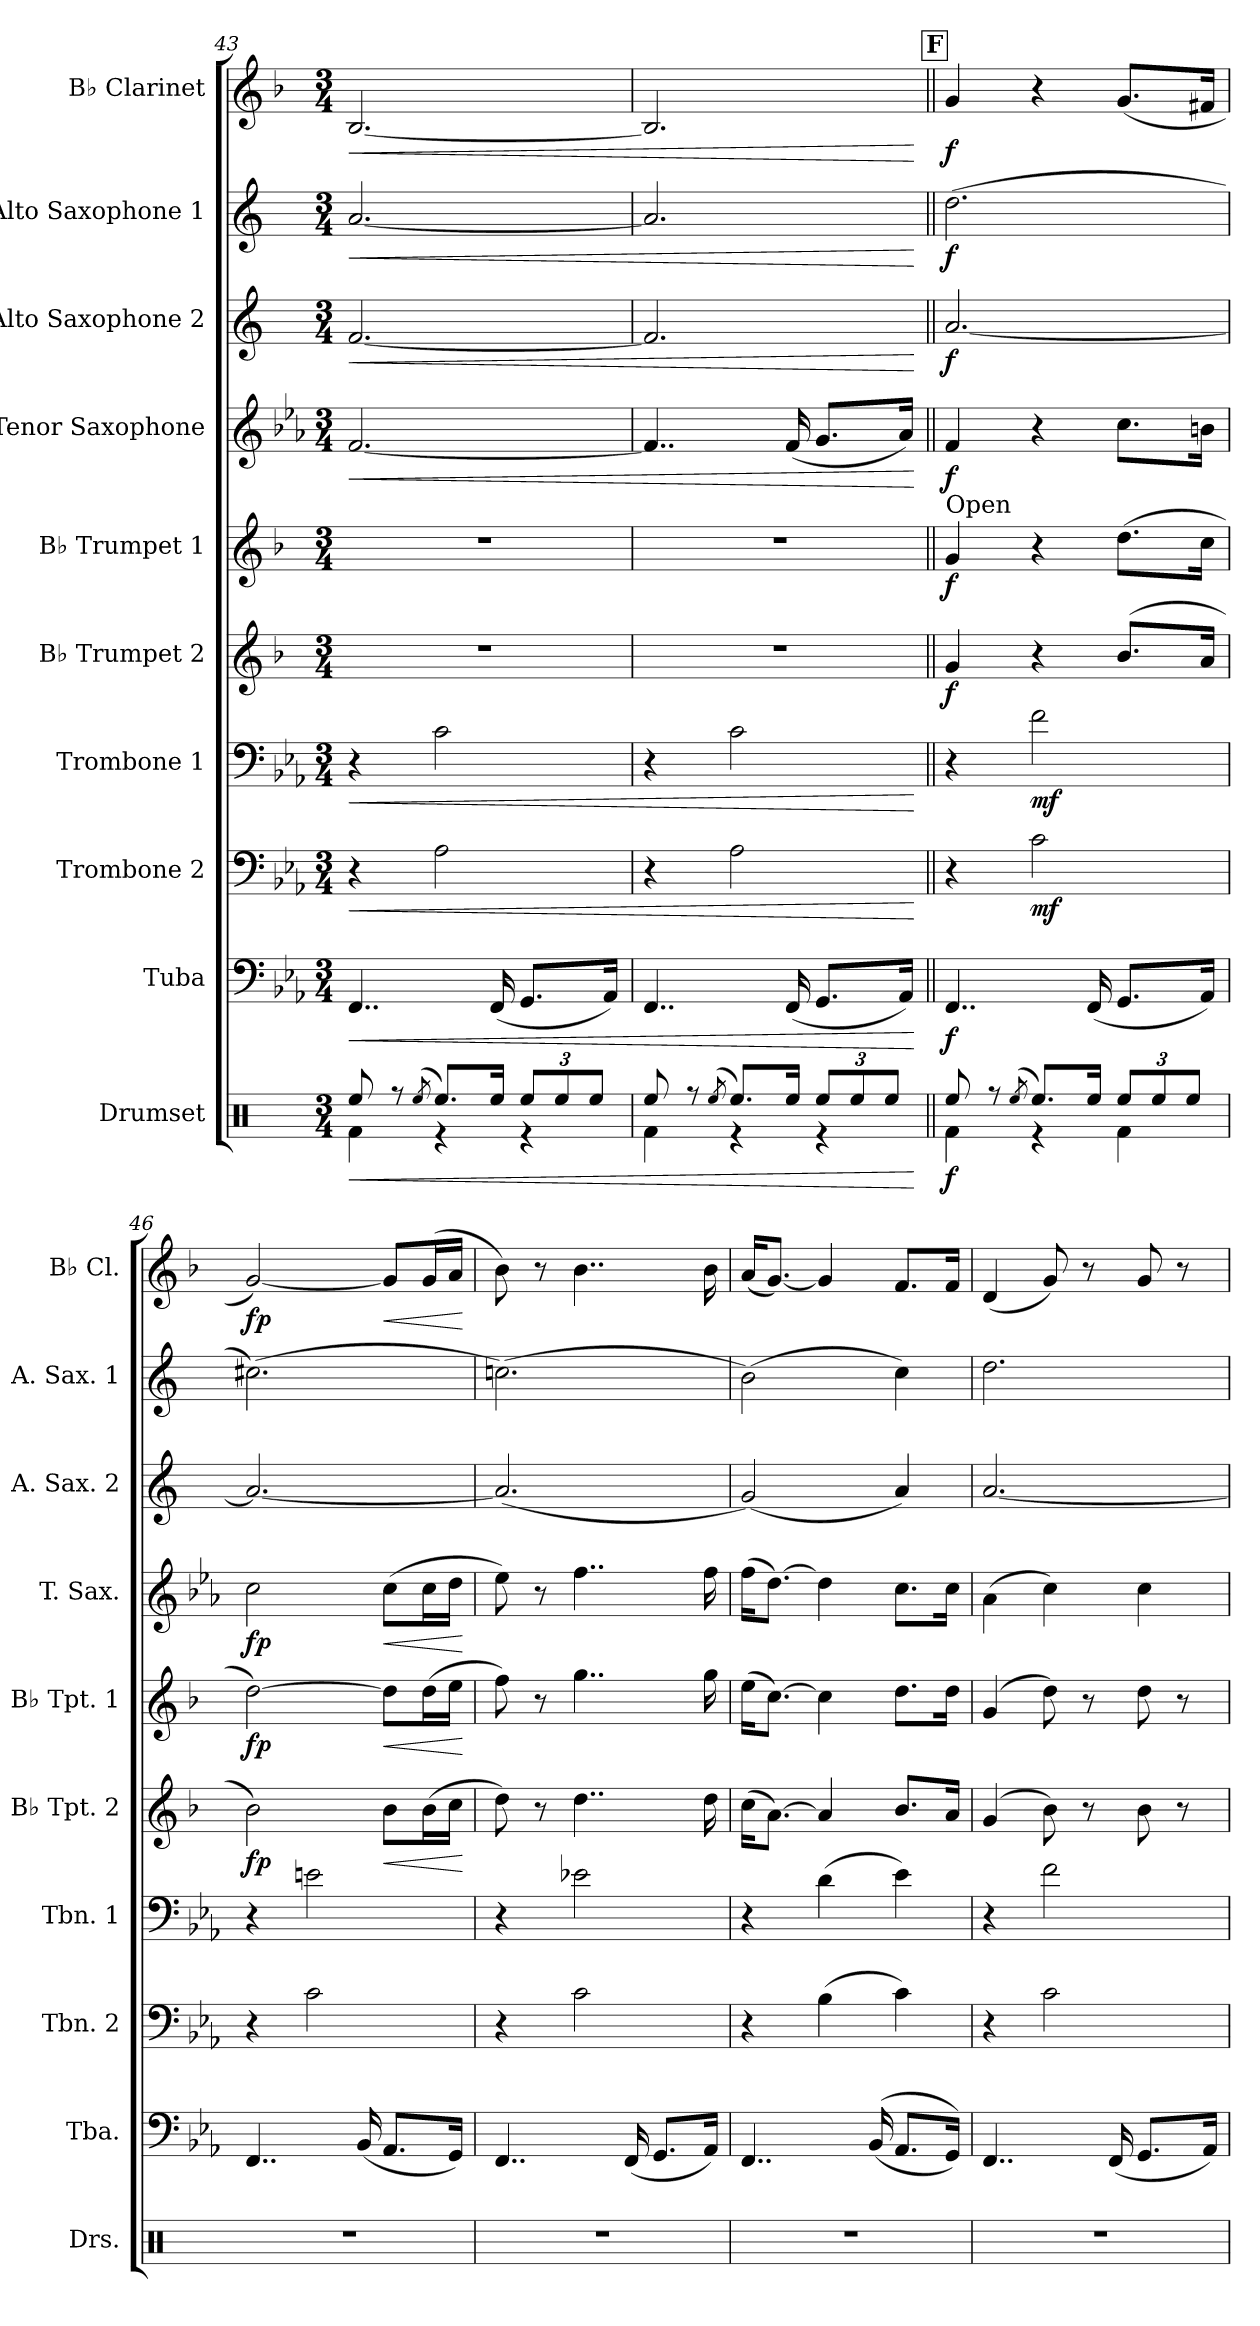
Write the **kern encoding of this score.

**kern	**dynam	**kern	**dynam	**kern	**dynam	**kern	**dynam	**kern	**dynam	**kern	**dynam	**kern	**dynam	**kern	**dynam	**kern	**dynam	**kern	**dynam
*part10	*part10	*part9	*part9	*part8	*part8	*part7	*part7	*part6	*part6	*part5	*part5	*part4	*part4	*part3	*part3	*part2	*part2	*part1	*part1
*staff10	*staff10	*staff9	*staff9	*staff8	*staff8	*staff7	*staff7	*staff6	*staff6	*staff5	*staff5	*staff4	*staff4	*staff3	*staff3	*staff2	*staff2	*staff1	*staff1
*I"Drumset	*	*I"Tuba	*	*I"Trombone 2	*	*I"Trombone 1	*	*I"B♭ Trumpet 2	*	*I"B♭ Trumpet 1	*	*I"Tenor Saxophone	*	*I"Alto Saxophone 2	*	*I"Alto Saxophone 1	*	*I"B♭ Clarinet	*
*I'Drs.	*	*I'Tba.	*	*I'Tbn. 2	*	*I'Tbn. 1	*	*I'B♭ Tpt. 2	*	*I'B♭ Tpt. 1	*	*I'T. Sax.	*	*I'A. Sax. 2	*	*I'A. Sax. 1	*	*I'B♭ Cl.	*
!!LO:PB:g=z
*clefX	*	*clefF4	*	*clefF4	*	*clefF4	*	*clefG2	*	*clefG2	*	*clefG2	*	*clefG2	*	*clefG2	*	*clefG2	*
*	*	*	*	*	*	*	*	*ITrd1c2	*	*ITrd1c2	*	*ITrd8c14	*	*ITrd5c9	*	*ITrd5c9	*	*ITrd1c2	*
*k[]	*	*k[b-e-a-]	*	*k[b-e-a-]	*	*k[b-e-a-]	*	*k[b-e-a-]	*	*k[b-e-a-]	*	*k[b-e-a-]	*	*k[b-e-a-]	*	*k[b-e-a-]	*	*k[b-e-a-]	*
*M3/4	*	*M3/4	*	*M3/4	*	*M3/4	*	*M3/4	*	*M3/4	*	*M3/4	*	*M3/4	*	*M3/4	*	*M3/4	*
=43	=43	=43	=43	=43	=43	=43	=43	=43	=43	=43	=43	=43	=43	=43	=43	=43	=43	=43	=43
!	!LO:HP:b	!	!LO:HP:b	!	!LO:HP:b	!	!LO:HP:b	!	!	!	!	!	!LO:HP:b	!	!LO:HP:b	!	!LO:HP:b	!	!LO:HP:b
*^	*	*	*	*	*	*	*	*	*	*	*	*	*	*	*	*	*	*	*
8Ree/	4Rf\	<	4..FF/	<	4r	<	4r	<	2.r	.	2.r	.	[2.F/	<	[2.A-/	<	[2.c/	<	[2.A-/	<
8r	.	.	.	.	.	.	.	.	.	.	.	.	.	.	.	.	.	.	.	.
(8qRee/	.	.	.	.	.	.	.	.	.	.	.	.	.	.	.	.	.	.	.	.
8.Ree/L)	4r	.	.	.	2A-\	.	2c\	.	.	.	.	.	.	.	.	.	.	.	.	.
16Ree/Jk	.	.	(16FF/	.	.	.	.	.	.	.	.	.	.	.	.	.	.	.	.	.
*Xbrackettup	*	*	*	*	*	*	*	*	*	*	*	*	*	*	*	*	*	*	*	*
12Ree/L	4r	.	8.GG/L	.	.	.	.	.	.	.	.	.	.	.	.	.	.	.	.	.
12Ree/	.	.	.	.	.	.	.	.	.	.	.	.	.	.	.	.	.	.	.	.
12Ree/J	.	.	.	.	.	.	.	.	.	.	.	.	.	.	.	.	.	.	.	.
.	.	.	16AA-/Jk)	.	.	.	.	.	.	.	.	.	.	.	.	.	.	.	.	.
=44	=44	=44	=44	=44	=44	=44	=44	=44	=44	=44	=44	=44	=44	=44	=44	=44	=44	=44	=44	=44
8Ree/	4Rf\	.	4..FF/	.	4r	.	4r	.	2.r	.	2.r	.	4..F/]	.	2.A-/]	.	2.c/]	.	2.A-/]	.
8r	.	.	.	.	.	.	.	.	.	.	.	.	.	.	.	.	.	.	.	.
(8qRee/	.	.	.	.	.	.	.	.	.	.	.	.	.	.	.	.	.	.	.	.
8.Ree/L)	4r	.	.	.	2A-\	.	2c\	.	.	.	.	.	.	.	.	.	.	.	.	.
16Ree/Jk	.	.	(16FF/	.	.	.	.	.	.	.	.	.	(16F/	.	.	.	.	.	.	.
12Ree/L	4r	.	8.GG/L	.	.	.	.	.	.	.	.	.	8.G/L	.	.	.	.	.	.	.
12Ree/	.	.	.	.	.	.	.	.	.	.	.	.	.	.	.	.	.	.	.	.
12Ree/J	.	.	.	.	.	.	.	.	.	.	.	.	.	.	.	.	.	.	.	.
.	.	.	16AA-/Jk)	.	.	.	.	.	.	.	.	.	16A-/Jk)	.	.	.	.	.	.	.
*v	*v	*	*	*	*	*	*	*	*	*	*	*	*	*	*	*	*	*	*	*
.	[	.	[	.	[	.	[	.	.	.	.	.	[	.	[	.	[	.	[
!!LO:REH:place=s1:a:B:fs=14:t=F
=45||	=45||	=45||	=45||	=45||	=45||	=45||	=45||	=45||	=45||	=45||	=45||	=45||	=45||	=45||	=45||	=45||	=45||	=45||	=45||
*^	*	*	*	*	*	*	*	*	*	*	*	*	*	*	*	*	*	*	*
!	!	!	!	!	!	!	!	!	!	!	!LO:TX:a:t=Open	!	!	!	!	!	!	!	!	!
!	!	!LO:DY:b	!	!LO:DY:b	!	!	!	!	!	!LO:DY:b	!	!LO:DY:b	!	!LO:DY:b	!	!LO:DY:b	!	!LO:DY:b	!	!LO:DY:b
8Ree/	4Rf\	f	4..FF/	f	4r	.	4r	.	4f/	f	4f/	f	4F/	f	[2.c/	f	(2.f\	f	4f/	f
8r	.	.	.	.	.	.	.	.	.	.	.	.	.	.	.	.	.	.	.	.
(8qRee/	.	.	.	.	.	.	.	.	.	.	.	.	.	.	.	.	.	.	.	.
!	!	!	!	!	!	!LO:DY:b	!	!LO:DY:b	!	!	!	!	!	!	!	!	!	!	!	!
8.Ree/L)	4r	.	.	.	2c\	mf	2f\	mf	4r	.	4r	.	4r	.	.	.	.	.	4r	.
16Ree/Jk	.	.	(16FF/	.	.	.	.	.	.	.	.	.	.	.	.	.	.	.	.	.
12Ree/L	4Rf\	.	8.GG/L	.	.	.	.	.	(8.a-/L	.	(8.cc\L	.	8.c\L	.	.	.	.	.	(8.f/L	.
12Ree/	.	.	.	.	.	.	.	.	.	.	.	.	.	.	.	.	.	.	.	.
12Ree/J	.	.	.	.	.	.	.	.	.	.	.	.	.	.	.	.	.	.	.	.
.	.	.	16AA-/Jk)	.	.	.	.	.	16g/Jk	.	16b-\Jk	.	16Bn\Jk	.	.	.	.	.	16en/Jk	.
*v	*v	*	*	*	*	*	*	*	*	*	*	*	*	*	*	*	*	*	*	*
=46	=46	=46	=46	=46	=46	=46	=46	=46	=46	=46	=46	=46	=46	=46	=46	=46	=46	=46	=46
!	!	!	!	!	!	!	!	!	!LO:DY:b	!	!LO:DY:b	!	!LO:DY:b	!	!	!	!	!	!LO:DY:b
2.r	.	4..FF/	.	4r	.	4r	.	2a-\)	fp	[2cc\)	fp	2c\	fp	2.c/_	.	(2.en\)	.	[2f/)	fp
.	.	.	.	2c\	.	2en\	.	.	.	.	.	.	.	.	.	.	.	.	.
.	.	(16BB-/	.	.	.	.	.	.	.	.	.	.	.	.	.	.	.	.	.
!	!	!	!	!	!	!	!	!	!LO:HP:b	!	!LO:HP:b	!	!LO:HP:b	!	!	!	!	!	!LO:HP:b
.	.	8.AA-/L	.	.	.	.	.	8a-\L	<	8cc\L]	<	(8c\L	<	.	.	.	.	8f/L]	<
.	.	.	.	.	.	.	.	(16a-\L	.	(16cc\L	.	16c\L	.	.	.	.	.	(16f/L	.
.	.	16GG/Jk)	.	.	.	.	.	16b-\JJ	.	16dd\JJ	.	16d\JJ	.	.	.	.	.	16g/JJ	.
.	.	.	.	.	.	.	.	.	[	.	[	.	[	.	.	.	.	.	[
!!LO:PB:g=z
=47	=47	=47	=47	=47	=47	=47	=47	=47	=47	=47	=47	=47	=47	=47	=47	=47	=47	=47	=47
2.r	.	4..FF/	.	4r	.	4r	.	8cc\)	.	8ee-\)	.	8e-\)	.	(2.c/]	.	(2.e-X\)	.	8a-\)	.
.	.	.	.	.	.	.	.	8r	.	8r	.	8r	.	.	.	.	.	8r	.
.	.	.	.	2c\	.	2e-X\	.	4..cc\	.	4..ff\	.	4..f\	.	.	.	.	.	4..a-\	.
.	.	(16FF/	.	.	.	.	.	.	.	.	.	.	.	.	.	.	.	.	.
.	.	8.GG/L	.	.	.	.	.	.	.	.	.	.	.	.	.	.	.	.	.
.	.	16AA-/Jk)	.	.	.	.	.	16cc\	.	16ff\	.	16f\	.	.	.	.	.	16a-\	.
=48	=48	=48	=48	=48	=48	=48	=48	=48	=48	=48	=48	=48	=48	=48	=48	=48	=48	=48	=48
2.r	.	4..FF/	.	4r	.	4r	.	(16b-\KL	.	(16dd\KL	.	(16f\KL	.	(2B-/)	.	(2d\)	.	(16g/KL	.
.	.	.	.	.	.	.	.	[8.g\J)	.	[8.b-\J)	.	[8.d\J)	.	.	.	.	.	[8.f/J)	.
.	.	.	.	(4B-\	.	(4d\	.	4g/]	.	4b-\]	.	4d\]	.	.	.	.	.	4f/]	.
.	.	((16BB-/	.	.	.	.	.	.	.	.	.	.	.	.	.	.	.	.	.
.	.	8.AA-/L	.	4c\)	.	4e-\)	.	8.a-/L	.	8.cc\L	.	8.c\L	.	4c/)	.	4e-\)	.	8.e-/L	.
.	.	16GG/Jk))	.	.	.	.	.	16g/Jk	.	16cc\Jk	.	16c\Jk	.	.	.	.	.	16e-/Jk	.
=49	=49	=49	=49	=49	=49	=49	=49	=49	=49	=49	=49	=49	=49	=49	=49	=49	=49	=49	=49
2.r	.	4..FF/	.	4r	.	4r	.	(4f/	.	(4f/	.	(4A-\	.	[2.c/	.	2.f\	.	(4c/	.
.	.	.	.	2c\	.	2f\	.	8a-\)	.	8cc\)	.	4c\)	.	.	.	.	.	8f/)	.
.	.	.	.	.	.	.	.	8r	.	8r	.	.	.	.	.	.	.	8r	.
.	.	(16FF/	.	.	.	.	.	.	.	.	.	.	.	.	.	.	.	.	.
.	.	8.GG/L	.	.	.	.	.	8a-\	.	8cc\	.	4c\	.	.	.	.	.	8f/	.
.	.	.	.	.	.	.	.	8r	.	8r	.	.	.	.	.	.	.	8r	.
.	.	16AA-/Jk)	.	.	.	.	.	.	.	.	.	.	.	.	.	.	.	.	.
=	=	=	=	=	=	=	=	=	=	=	=	=	=	=	=	=	=	=	=
*-	*-	*-	*-	*-	*-	*-	*-	*-	*-	*-	*-	*-	*-	*-	*-	*-	*-	*-	*-
